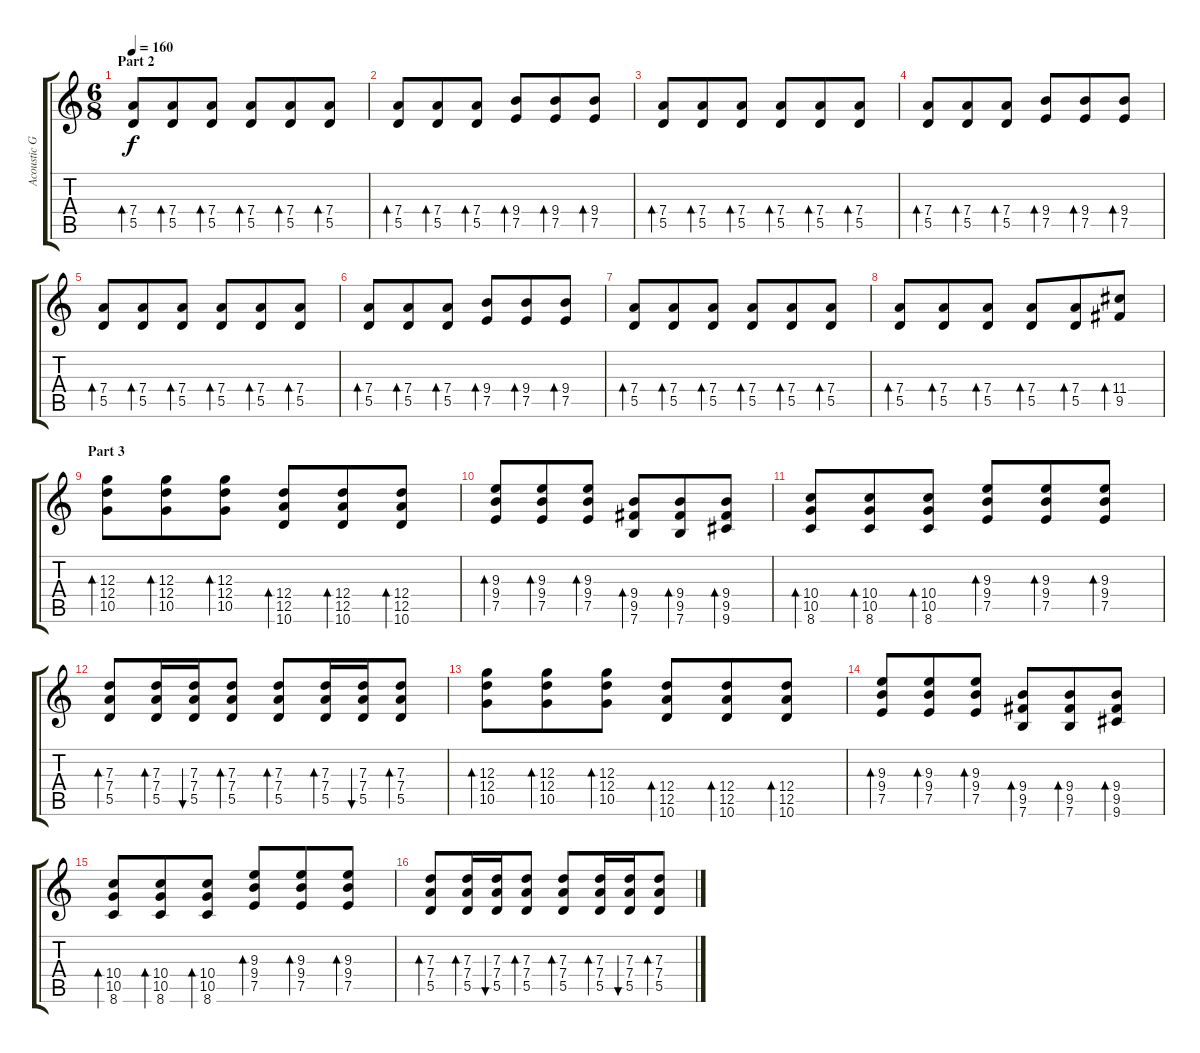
\track ("Acoustic Guitar" "Acoustic G") {instrument acousticguitarsteel}
\staff {score tabs}
\tuning (E4 B3 G3 D3 A2 E2) {hide}
\ts (6 8)
\section ("" "Part 2")
\tempo 160
\clef g2
\ks c
(7.4 5.5).8{bd 240 dy f} (7.4 5.5).8{bd 240} (7.4 5.5).8{bd 240} (7.4 5.5).8{bd 240} (7.4 5.5).8{bd 240} (7.4 5.5).8{bd 240} |
(7.4 5.5).8{bd 240} (7.4 5.5).8{bd 240} (7.4 5.5).8{bd 240} (9.4 7.5).8{bd 240} (9.4 7.5).8{bd 240} (9.4 7.5).8{bd 240} |
(7.4 5.5).8{bd 240} (7.4 5.5).8{bd 240} (7.4 5.5).8{bd 240} (7.4 5.5).8{bd 240} (7.4 5.5).8{bd 240} (7.4 5.5).8{bd 240} |
(7.4 5.5).8{bd 240} (7.4 5.5).8{bd 240} (7.4 5.5).8{bd 240} (9.4 7.5).8{bd 240} (9.4 7.5).8{bd 240} (9.4 7.5).8{bd 240} |
(7.4 5.5).8{bd 240} (7.4 5.5).8{bd 240} (7.4 5.5).8{bd 240} (7.4 5.5).8{bd 240} (7.4 5.5).8{bd 240} (7.4 5.5).8{bd 240} |
(7.4 5.5).8{bd 240} (7.4 5.5).8{bd 240} (7.4 5.5).8{bd 240} (9.4 7.5).8{bd 240} (9.4 7.5).8{bd 240} (9.4 7.5).8{bd 240} |
(7.4 5.5).8{bd 240} (7.4 5.5).8{bd 240} (7.4 5.5).8{bd 240} (7.4 5.5).8{bd 240} (7.4 5.5).8{bd 240} (7.4 5.5).8{bd 240} |
(7.4 5.5).8{bd 240} (7.4 5.5).8{bd 240} (7.4 5.5).8{bd 240} (7.4 5.5).8{bd 240} (7.4 5.5).8{bd 240} (11.4 9.5).8{bd 240} |
\section ("" "Part 3")
(12.3 12.4 10.5).8{bd 240} (12.3 12.4 10.5).8{bd 240} (12.3 12.4 10.5).8{bd 240} (12.4 12.5 10.6).8{bd 240} (12.4 12.5 10.6).8{bd 240} (12.4 12.5 10.6).8{bd 240} |
(9.3 9.4 7.5).8{bd 240} (9.3 9.4 7.5).8{bd 240} (9.3 9.4 7.5).8{bd 240} (9.4 9.5 7.6).8{bd 240} (9.4 9.5 7.6).8{bd 240} (9.4 9.5 9.6).8{bd 240} |
(10.4 10.5 8.6).8{bd 240} (10.4 10.5 8.6).8{bd 240} (10.4 10.5 8.6).8{bd 240} (9.3 9.4 7.5).8{bd 240} (9.3 9.4 7.5).8{bd 240} (9.3 9.4 7.5).8{bd 240} |
(7.3 7.4 5.5).8{bd 240} (7.3 7.4 5.5).16{bd 240} (7.3 7.4 5.5).16{bu 240} (7.3 7.4 5.5).8{bd 240} (7.3 7.4 5.5).8{bd 240} (7.3 7.4 5.5).16{bd 240} (7.3 7.4 5.5).16{bu 240} (7.3 7.4 5.5).8{bd 240} |
(12.3 12.4 10.5).8{bd 240} (12.3 12.4 10.5).8{bd 240} (12.3 12.4 10.5).8{bd 240} (12.4 12.5 10.6).8{bd 240} (12.4 12.5 10.6).8{bd 240} (12.4 12.5 10.6).8{bd 240} |
(9.3 9.4 7.5).8{bd 240} (9.3 9.4 7.5).8{bd 240} (9.3 9.4 7.5).8{bd 240} (9.4 9.5 7.6).8{bd 240} (9.4 9.5 7.6).8{bd 240} (9.4 9.5 9.6).8{bd 240} |
(10.4 10.5 8.6).8{bd 240} (10.4 10.5 8.6).8{bd 240} (10.4 10.5 8.6).8{bd 240} (9.3 9.4 7.5).8{bd 240} (9.3 9.4 7.5).8{bd 240} (9.3 9.4 7.5).8{bd 240} |
(7.3 7.4 5.5).8{bd 240} (7.3 7.4 5.5).16{bd 240} (7.3 7.4 5.5).16{bu 240} (7.3 7.4 5.5).8{bd 240} (7.3 7.4 5.5).8{bd 240} (7.3 7.4 5.5).16{bd 240} (7.3 7.4 5.5).16{bu 240} (7.3 7.4 5.5).8{bd 240}
